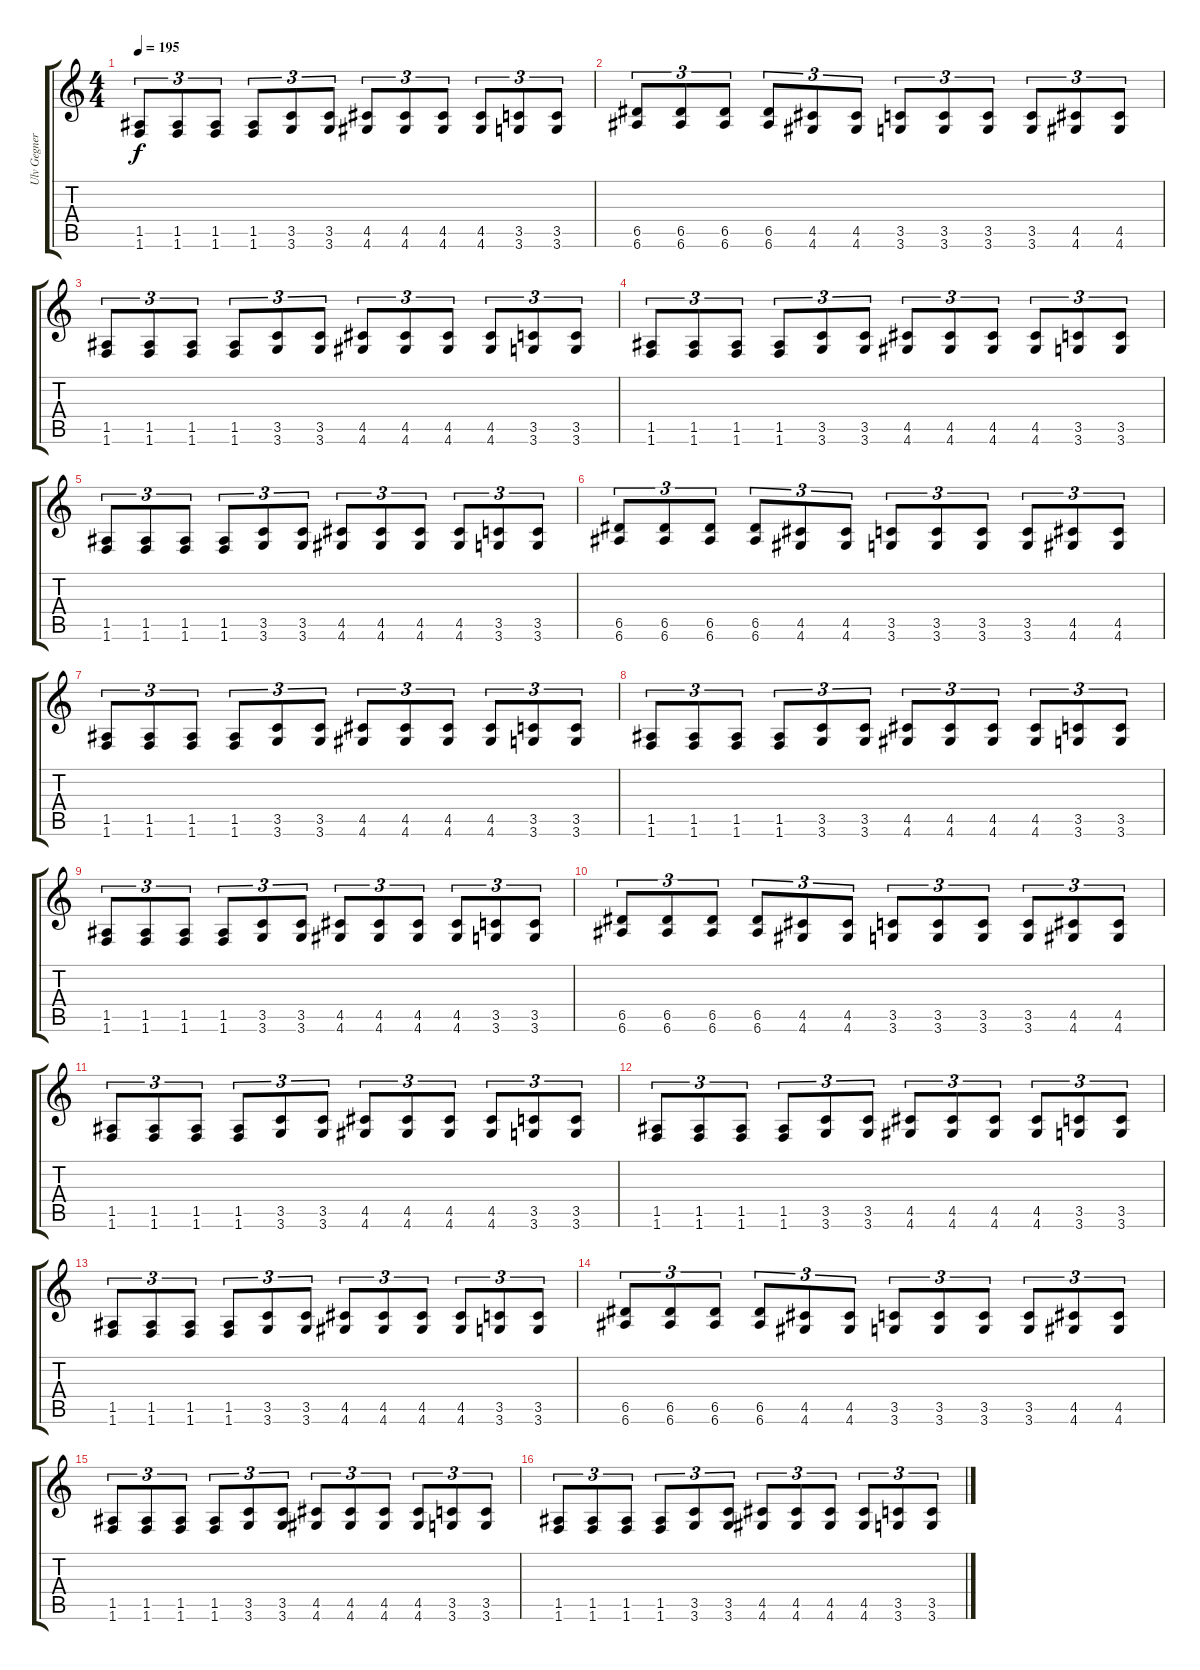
\track ("Ulv Gegner" "Ulv Gegner") {instrument distortionguitar}
\staff {score tabs}
\tuning (E4 B3 G3 D3 A2 E2) {hide}
\ts (4 4)
\tempo 195
\clef g2
\ks c
(1.5 1.6).8{tu (3 2) dy f} (1.5 1.6).8{tu (3 2)} (1.5 1.6).8{tu (3 2)} (1.5 1.6).8{tu (3 2)} (3.5 3.6).8{tu (3 2)} (3.5 3.6).8{tu (3 2)} (4.5 4.6).8{tu (3 2)} (4.5 4.6).8{tu (3 2)} (4.5 4.6).8{tu (3 2)} (4.5 4.6).8{tu (3 2)} (3.5 3.6).8{tu (3 2)} (3.5 3.6).8{tu (3 2)} |
(6.5 6.6).8{tu (3 2)} (6.5 6.6).8{tu (3 2)} (6.5 6.6).8{tu (3 2)} (6.5 6.6).8{tu (3 2)} (4.5 4.6).8{tu (3 2)} (4.5 4.6).8{tu (3 2)} (3.5 3.6).8{tu (3 2)} (3.5 3.6).8{tu (3 2)} (3.5 3.6).8{tu (3 2)} (3.5 3.6).8{tu (3 2)} (4.5 4.6).8{tu (3 2)} (4.5 4.6).8{tu (3 2)} |
(1.5 1.6).8{tu (3 2)} (1.5 1.6).8{tu (3 2)} (1.5 1.6).8{tu (3 2)} (1.5 1.6).8{tu (3 2)} (3.5 3.6).8{tu (3 2)} (3.5 3.6).8{tu (3 2)} (4.5 4.6).8{tu (3 2)} (4.5 4.6).8{tu (3 2)} (4.5 4.6).8{tu (3 2)} (4.5 4.6).8{tu (3 2)} (3.5 3.6).8{tu (3 2)} (3.5 3.6).8{tu (3 2)} |
(1.5 1.6).8{tu (3 2)} (1.5 1.6).8{tu (3 2)} (1.5 1.6).8{tu (3 2)} (1.5 1.6).8{tu (3 2)} (3.5 3.6).8{tu (3 2)} (3.5 3.6).8{tu (3 2)} (4.5 4.6).8{tu (3 2)} (4.5 4.6).8{tu (3 2)} (4.5 4.6).8{tu (3 2)} (4.5 4.6).8{tu (3 2)} (3.5 3.6).8{tu (3 2)} (3.5 3.6).8{tu (3 2)} |
(1.5 1.6).8{tu (3 2)} (1.5 1.6).8{tu (3 2)} (1.5 1.6).8{tu (3 2)} (1.5 1.6).8{tu (3 2)} (3.5 3.6).8{tu (3 2)} (3.5 3.6).8{tu (3 2)} (4.5 4.6).8{tu (3 2)} (4.5 4.6).8{tu (3 2)} (4.5 4.6).8{tu (3 2)} (4.5 4.6).8{tu (3 2)} (3.5 3.6).8{tu (3 2)} (3.5 3.6).8{tu (3 2)} |
(6.5 6.6).8{tu (3 2)} (6.5 6.6).8{tu (3 2)} (6.5 6.6).8{tu (3 2)} (6.5 6.6).8{tu (3 2)} (4.5 4.6).8{tu (3 2)} (4.5 4.6).8{tu (3 2)} (3.5 3.6).8{tu (3 2)} (3.5 3.6).8{tu (3 2)} (3.5 3.6).8{tu (3 2)} (3.5 3.6).8{tu (3 2)} (4.5 4.6).8{tu (3 2)} (4.5 4.6).8{tu (3 2)} |
(1.5 1.6).8{tu (3 2)} (1.5 1.6).8{tu (3 2)} (1.5 1.6).8{tu (3 2)} (1.5 1.6).8{tu (3 2)} (3.5 3.6).8{tu (3 2)} (3.5 3.6).8{tu (3 2)} (4.5 4.6).8{tu (3 2)} (4.5 4.6).8{tu (3 2)} (4.5 4.6).8{tu (3 2)} (4.5 4.6).8{tu (3 2)} (3.5 3.6).8{tu (3 2)} (3.5 3.6).8{tu (3 2)} |
(1.5 1.6).8{tu (3 2)} (1.5 1.6).8{tu (3 2)} (1.5 1.6).8{tu (3 2)} (1.5 1.6).8{tu (3 2)} (3.5 3.6).8{tu (3 2)} (3.5 3.6).8{tu (3 2)} (4.5 4.6).8{tu (3 2)} (4.5 4.6).8{tu (3 2)} (4.5 4.6).8{tu (3 2)} (4.5 4.6).8{tu (3 2)} (3.5 3.6).8{tu (3 2)} (3.5 3.6).8{tu (3 2)} |
(1.5 1.6).8{tu (3 2)} (1.5 1.6).8{tu (3 2)} (1.5 1.6).8{tu (3 2)} (1.5 1.6).8{tu (3 2)} (3.5 3.6).8{tu (3 2)} (3.5 3.6).8{tu (3 2)} (4.5 4.6).8{tu (3 2)} (4.5 4.6).8{tu (3 2)} (4.5 4.6).8{tu (3 2)} (4.5 4.6).8{tu (3 2)} (3.5 3.6).8{tu (3 2)} (3.5 3.6).8{tu (3 2)} |
(6.5 6.6).8{tu (3 2)} (6.5 6.6).8{tu (3 2)} (6.5 6.6).8{tu (3 2)} (6.5 6.6).8{tu (3 2)} (4.5 4.6).8{tu (3 2)} (4.5 4.6).8{tu (3 2)} (3.5 3.6).8{tu (3 2)} (3.5 3.6).8{tu (3 2)} (3.5 3.6).8{tu (3 2)} (3.5 3.6).8{tu (3 2)} (4.5 4.6).8{tu (3 2)} (4.5 4.6).8{tu (3 2)} |
(1.5 1.6).8{tu (3 2)} (1.5 1.6).8{tu (3 2)} (1.5 1.6).8{tu (3 2)} (1.5 1.6).8{tu (3 2)} (3.5 3.6).8{tu (3 2)} (3.5 3.6).8{tu (3 2)} (4.5 4.6).8{tu (3 2)} (4.5 4.6).8{tu (3 2)} (4.5 4.6).8{tu (3 2)} (4.5 4.6).8{tu (3 2)} (3.5 3.6).8{tu (3 2)} (3.5 3.6).8{tu (3 2)} |
(1.5 1.6).8{tu (3 2)} (1.5 1.6).8{tu (3 2)} (1.5 1.6).8{tu (3 2)} (1.5 1.6).8{tu (3 2)} (3.5 3.6).8{tu (3 2)} (3.5 3.6).8{tu (3 2)} (4.5 4.6).8{tu (3 2)} (4.5 4.6).8{tu (3 2)} (4.5 4.6).8{tu (3 2)} (4.5 4.6).8{tu (3 2)} (3.5 3.6).8{tu (3 2)} (3.5 3.6).8{tu (3 2)} |
(1.5 1.6).8{tu (3 2)} (1.5 1.6).8{tu (3 2)} (1.5 1.6).8{tu (3 2)} (1.5 1.6).8{tu (3 2)} (3.5 3.6).8{tu (3 2)} (3.5 3.6).8{tu (3 2)} (4.5 4.6).8{tu (3 2)} (4.5 4.6).8{tu (3 2)} (4.5 4.6).8{tu (3 2)} (4.5 4.6).8{tu (3 2)} (3.5 3.6).8{tu (3 2)} (3.5 3.6).8{tu (3 2)} |
(6.5 6.6).8{tu (3 2)} (6.5 6.6).8{tu (3 2)} (6.5 6.6).8{tu (3 2)} (6.5 6.6).8{tu (3 2)} (4.5 4.6).8{tu (3 2)} (4.5 4.6).8{tu (3 2)} (3.5 3.6).8{tu (3 2)} (3.5 3.6).8{tu (3 2)} (3.5 3.6).8{tu (3 2)} (3.5 3.6).8{tu (3 2)} (4.5 4.6).8{tu (3 2)} (4.5 4.6).8{tu (3 2)} |
(1.5 1.6).8{tu (3 2)} (1.5 1.6).8{tu (3 2)} (1.5 1.6).8{tu (3 2)} (1.5 1.6).8{tu (3 2)} (3.5 3.6).8{tu (3 2)} (3.5 3.6).8{tu (3 2)} (4.5 4.6).8{tu (3 2)} (4.5 4.6).8{tu (3 2)} (4.5 4.6).8{tu (3 2)} (4.5 4.6).8{tu (3 2)} (3.5 3.6).8{tu (3 2)} (3.5 3.6).8{tu (3 2)} |
(1.5 1.6).8{tu (3 2)} (1.5 1.6).8{tu (3 2)} (1.5 1.6).8{tu (3 2)} (1.5 1.6).8{tu (3 2)} (3.5 3.6).8{tu (3 2)} (3.5 3.6).8{tu (3 2)} (4.5 4.6).8{tu (3 2)} (4.5 4.6).8{tu (3 2)} (4.5 4.6).8{tu (3 2)} (4.5 4.6).8{tu (3 2)} (3.5 3.6).8{tu (3 2)} (3.5 3.6).8{tu (3 2)}
